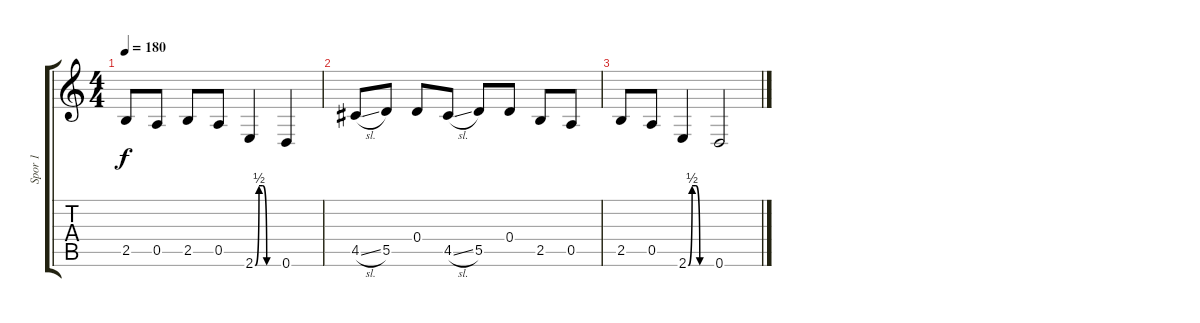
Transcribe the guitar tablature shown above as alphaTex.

\track ("Spor 1" "Spor 1") {instrument electricguitarclean}
\staff {score tabs}
\tuning (E4 B3 G3 D3 A2 D2) {hide}
\ts (4 4)
\tempo 180
\clef g2
\ks c
2.5.8{dy f} 0.5.8 2.5.8 0.5.8 2.6{be (custom 0 0 10 2 20 2 30 0 60 0)}.4 0.6.4 |
4.5{sl}.8 5.5.8 0.4.8 4.5{sl}.8 5.5.8 0.4.8 2.5.8 0.5.8 |
2.5.8 0.5.8 2.6{be (custom 0 0 10 2 20 2 30 0 60 0)}.4 0.6.2
